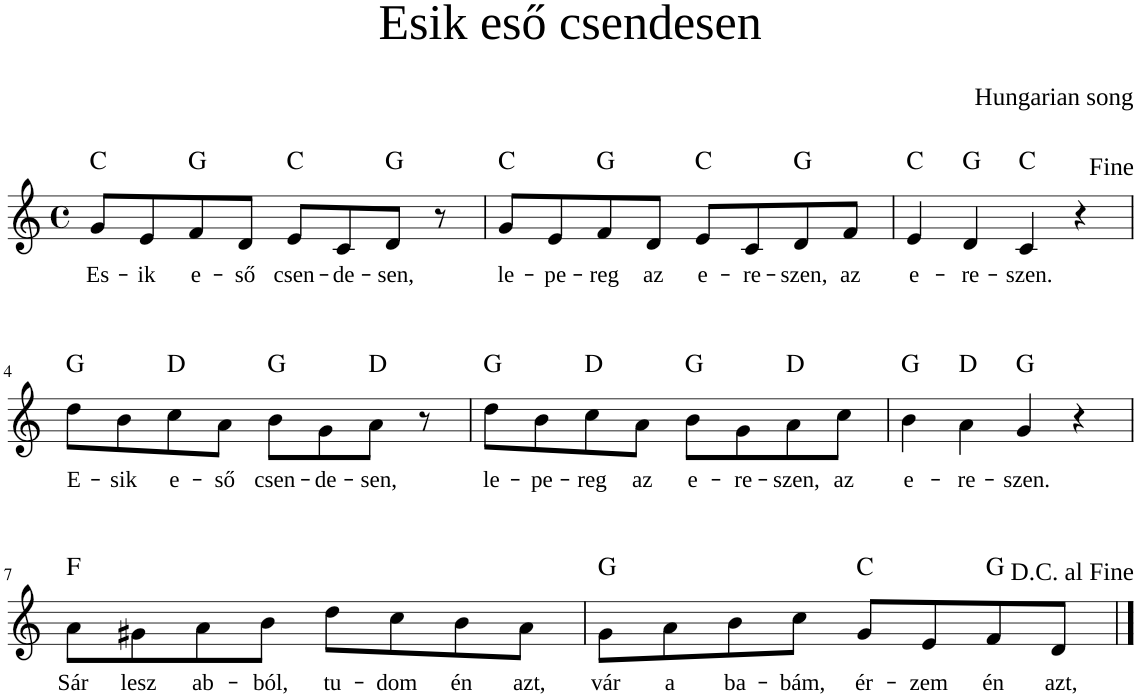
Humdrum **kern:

**kern	**text	**harte
*part1	*part1	*part1
*staff1	*staff1	*
*I"Piano	*	*
*I'Pno	*	*
*clefG2	*	*
*k[]	*	*
*M4/4	*	*
*met(c)	*	*
=1	=1	=1
!	!LO:LY:b	!
8g/L	Es-	C:maj
!	!LO:LY:b	!
8e/	-ik	.
!	!LO:LY:b	!
8f/	e-	G:maj
!	!LO:LY:b	!
8d/J	-ső	.
!	!LO:LY:b	!
8e/L	csen-	C:maj
!	!LO:LY:b	!
8c/	-de-	.
!	!LO:LY:b	!
8d/J	-sen,	G:maj
8r	.	.
=2	=2	=2
!	!LO:LY:b	!
8g/L	le-	C:maj
!	!LO:LY:b	!
8e/	-pe-	.
!	!LO:LY:b	!
8f/	-reg	G:maj
!	!LO:LY:b	!
8d/J	az	.
!	!LO:LY:b	!
8e/L	e-	C:maj
!	!LO:LY:b	!
8c/	-re-	.
!	!LO:LY:b	!
8d/	-szen,	G:maj
!	!LO:LY:b	!
8f/J	az	.
=3	=3	=3
!	!LO:LY:b	!
4e/	e-	C:maj
!	!LO:LY:b	!
4d/	-re-	G:maj
!	!LO:LY:b	!
4c/	-szen.	C:maj
4r	.	.
!LO:TX:a:t=<font size="11.7074"/><font face="Times New Roman"/>Fine	!	!
!!LO:LB:g=z
=4	=4	=4
!	!LO:LY:b	!
8dd\L	E-	G:maj
!	!LO:LY:b	!
8b\	-sik	.
!	!LO:LY:b	!
8cc\	e-	D:maj
!	!LO:LY:b	!
8a\J	-ső	.
!	!LO:LY:b	!
8b\L	csen-	G:maj
!	!LO:LY:b	!
8g\	-de-	.
!	!LO:LY:b	!
8a\J	-sen,	D:maj
8r	.	.
=5	=5	=5
!	!LO:LY:b	!
8dd\L	le-	G:maj
!	!LO:LY:b	!
8b\	-pe-	.
!	!LO:LY:b	!
8cc\	-reg	D:maj
!	!LO:LY:b	!
8a\J	az	.
!	!LO:LY:b	!
8b\L	e-	G:maj
!	!LO:LY:b	!
8g\	-re-	.
!	!LO:LY:b	!
8a\	szen,	D:maj
!	!LO:LY:b	!
8cc\J	az	.
=6	=6	=6
!	!LO:LY:b	!
4b\	e-	G:maj
!	!LO:LY:b	!
4a\	-re-	D:maj
!	!LO:LY:b	!
4g/	-szen.	G:maj
4r	.	.
!!LO:LB:g=z
=7	=7	=7
!	!LO:LY:b	!
8a\L	Sár	F:maj
!	!LO:LY:b	!
8g#X\	lesz	.
!	!LO:LY:b	!
8a\	ab-	.
!	!LO:LY:b	!
8b\J	-ból,	.
!	!LO:LY:b	!
8dd\L	tu-	.
!	!LO:LY:b	!
8cc\	-dom	.
!	!LO:LY:b	!
8b\	én	.
!	!LO:LY:b	!
8a\J	azt,	.
=8	=8	=8
!	!LO:LY:b	!
8g\L	vár	G:maj
!	!LO:LY:b	!
8a\	a	.
!	!LO:LY:b	!
8b\	ba-	.
!	!LO:LY:b	!
8cc\J	-bám,	.
!	!LO:LY:b	!
8g/L	ér-	C:maj
!	!LO:LY:b	!
8e/	-zem	.
!	!LO:LY:b	!
8f/	én	G:maj
!	!LO:LY:b	!
8d/J	azt,	.
!LO:TX:a:t=<font size="11.7074"/><font face="Times New Roman"/>D.C. al Fine	!	!
==	==	==
*-	*-	*-
